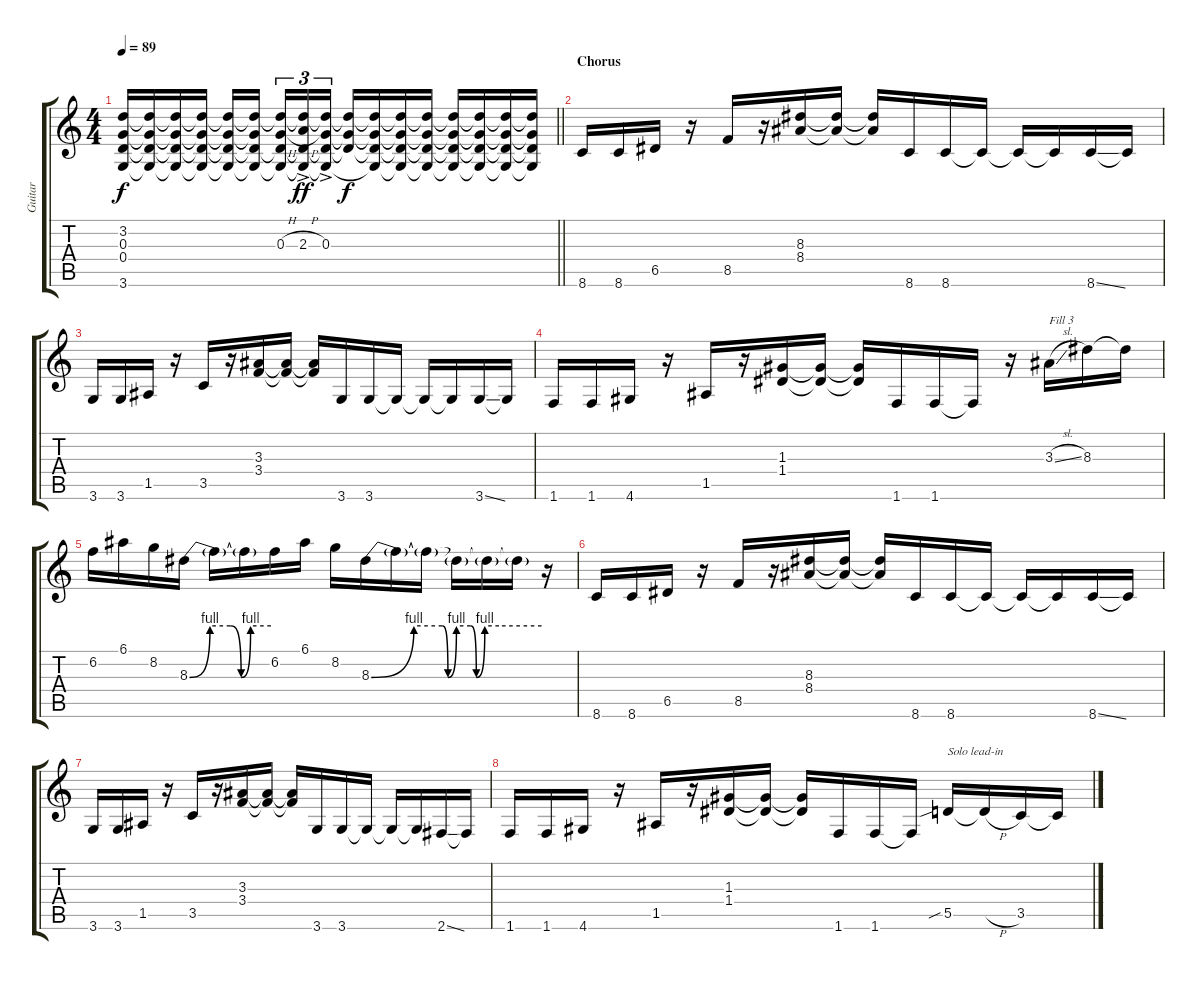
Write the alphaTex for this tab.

\track ("Guitar" "Guitar") {instrument overdrivenguitar}
\staff {score tabs}
\tuning (E4 B3 G3 D3 A2 E2) {hide}
\ts (4 4)
\tempo 89
\clef g2
\barLineRight lightlight
\ks c
(3.2 0.3 0.4 3.6).16{dy f} (3.2{t} 0.3{t} 0.4{t} 3.6{t}).16 (3.2{t} 0.3{t} 0.4{t} 3.6{t}).16 (3.2{t} 0.3{t} 0.4{t} 3.6{t}).16 (3.2{t} 0.3{t} 0.4{t} 3.6{t}).16 (3.2{t} 0.3{t} 0.4{t} 3.6{t}).16{beam splitsecondary} (3.2{t} 0.3{h} 0.4{t} 3.6{t}).16{tu (3 2)} (3.2{t} 2.3{h ac} 0.4{t} 3.6{t}).16{tu (3 2) dy ff} (3.2{t} 0.3{ac} 0.4{t} 3.6{t}).16{tu (3 2)} (3.2{t} 0.3{t} 0.4{t}).16{dy f} (3.2{t} 0.3{t} 0.4{t} 3.6{t}).16 (3.2{t} 0.3{t} 0.4{t} 3.6{t}).16 (3.2{t} 0.3{t} 0.4{t} 3.6{t}).16 (3.2{t} 0.3{t} 0.4{t} 3.6{t}).16 (3.2{t} 0.3{t} 0.4{t} 3.6{t}).16 (3.2{t} 0.3{t} 0.4{t} 3.6{t}).16 (3.2{t} 0.3{t} 0.4{t} 3.6{t}).16 |
\section ("" "Chorus")
8.6.16 8.6.16 6.5.16 r.16 8.5.16 r.16 (8.3 8.4).16 (8.3{t} 8.4{t}).16 (8.3{t} 8.4{t}).16 8.6.16 8.6.16 8.6{t}.16 8.6{t}.16 8.6{t}.16 8.6{ss}.16 8.6{t}.16 |
3.6.16 3.6.16 1.5.16 r.16 3.5.16 r.16 (3.3 3.4).16 (3.3{t} 3.4{t}).16 (3.3{t} 3.4{t}).16 3.6.16 3.6.16 3.6{t}.16 3.6{t}.16 3.6{t}.16 3.6{ss}.16 3.6{t}.16 |
1.6.16 1.6.16 4.6.16 r.16 1.5.16 r.16 (1.3 1.4).16 (1.3{t} 1.4{t}).16 (1.3{t} 1.4{t}).16 1.6.16 1.6.16 1.6{t}.16 r.16 3.3{sl}.16{txt "Fill 3"} 8.3.16 8.3{t}.16 |
6.2.16 6.1.16 8.2.16 8.3{be (custom 0 0 15 4 30 4 38 0 45 4 60 4)}.16 8.3{t}.16 8.3{t}.16 6.2.16 6.1.16 8.2.16 8.3{be (custom 0 0 15 4 25 4 27 0 30 4 35 4 37 0 40 4 45 4 60 4)}.16 8.3{t}.16 8.3{t}.16 8.3{t}.16 8.3{t}.16 8.3{t}.16 r.16 |
8.6.16 8.6.16 6.5.16 r.16 8.5.16 r.16 (8.3 8.4).16 (8.3{t} 8.4{t}).16 (8.3{t} 8.4{t}).16 8.6.16 8.6.16 8.6{t}.16 8.6{t}.16 8.6{t}.16 8.6{ss}.16 8.6{t}.16 |
3.6.16 3.6.16 1.5.16 r.16 3.5.16 r.16 (3.3 3.4).16 (3.3{t} 3.4{t}).16 (3.3{t} 3.4{t}).16 3.6.16 3.6.16 3.6{t}.16 3.6{t}.16 3.6{t}.16 2.6{ss}.16 2.6{t}.16 |
1.6.16 1.6.16 4.6.16 r.16 1.5.16 r.16 (1.3 1.4).16 (1.3{t} 1.4{t}).16 (1.3{t} 1.4{t}).16 1.6.16 1.6.16 1.6{t}.16 5.5{sib}.16{txt "Solo lead-in"} 5.5{h t}.16 3.5.16 3.5{t}.16
